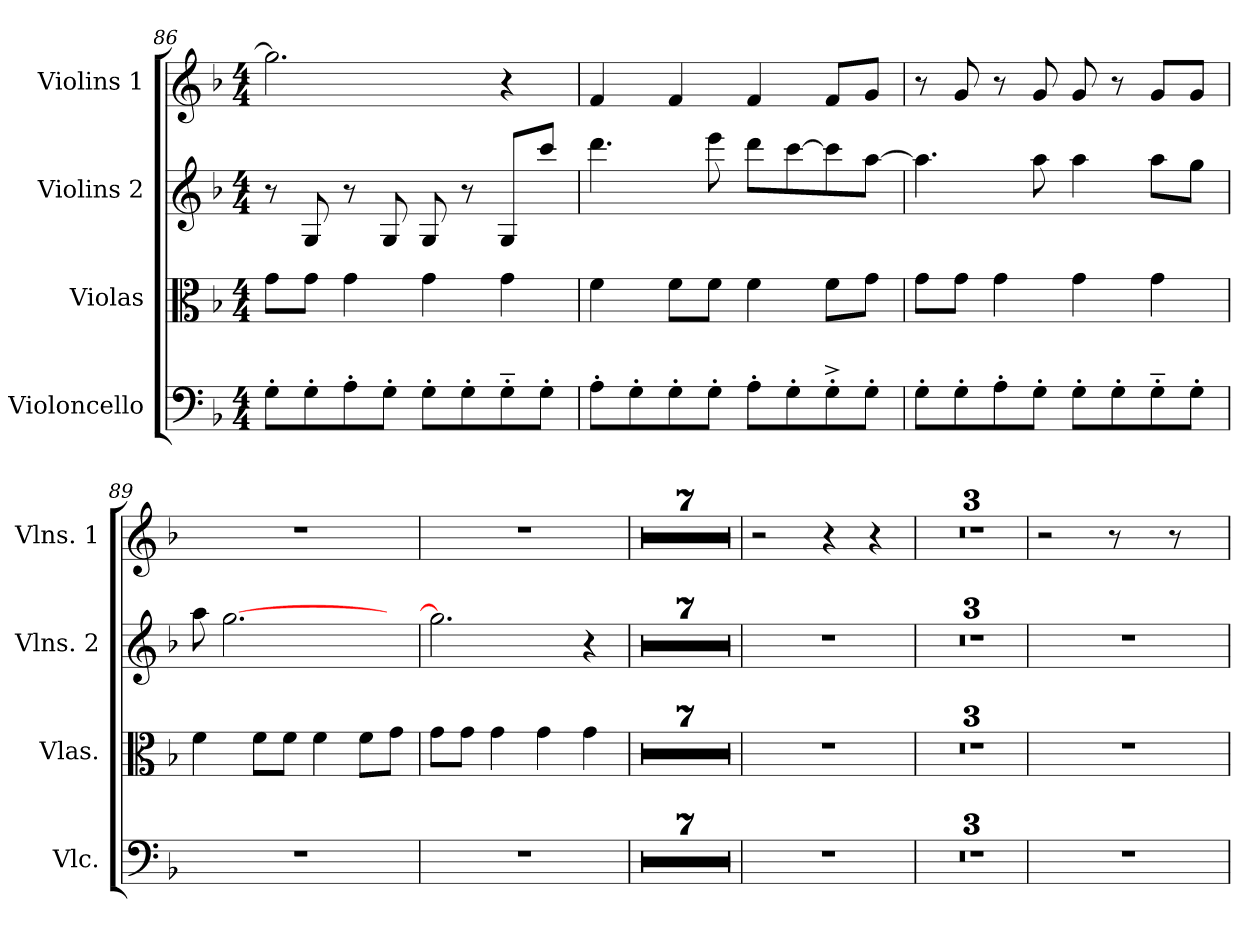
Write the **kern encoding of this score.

**kern	**kern	**kern	**kern
*part4	*part3	*part2	*part1
*staff4	*staff3	*staff2	*staff1
*I"Violoncello	*I"Violas	*I"Violins 2	*I"Violins 1
*I'Vlc.	*I'Vlas.	*I'Vlns. 2	*I'Vlns. 1
!!LO:LB:g=z
*clefF4	*clefC3	*clefG2	*clefG2
*k[b-]	*k[b-]	*k[b-]	*k[b-]
*F:	*F:	*F:	*F:
*M4/4	*M4/4	*M4/4	*M4/4
=86	=86	=86	=86
8G'\L	8g\L	8r	2.gg\]
8G'\	8g\J	8G/	.
8A'\	4g\	8r	.
8G'\J	.	8G/	.
8G'\L	4g\	8G/	.
8G'\	.	8r	.
8G~'\	4g\	8G/L	4r
8G'\J	.	8ccc/J	.
=87	=87	=87	=87
8A'\L	4f\	4.ddd\	4f/
8G'\	.	.	.
8G'\	8f\L	.	4f/
8G'\J	8f\J	8eee\	.
8A'\L	4f\	8ddd\L	4f/
8G'\	.	[8ccc\	.
8G^'\	8f\L	8ccc\]	8f/L
8G'\J	8g\J	[8aa\J	8g/J
=88	=88	=88	=88
8G'\L	8g\L	4.aa\]	8r
8G'\	8g\J	.	8g/
8A'\	4g\	.	8r
8G'\J	.	8aa\	8g/
8G'\L	4g\	4aa\	8g/
8G'\	.	.	8r
8G~'\	4g\	8aa\L	8g/L
8G'\J	.	8gg\J	8g/J
=89	=89	=89	=89
1r	4f\	8aa\	1r
.	.	[2.gg\	.
.	8f\L	.	.
.	8f\J	.	.
.	4f\	.	.
.	8f\L	.	.
.	8g\J	8ryy	.
!!LO:PB:g=z
=90	=90	=90	=90
1r	8g\L	2.gg\]	1r
.	8g\J	.	.
.	4g\	.	.
.	4g\	.	.
.	4g\	4r	.
!!LO:PB:g=z
=91	=91	=91	=91
1r	1r	1r	1r
=92	=92	=92	=92
1r	1r	1r	1r
=93	=93	=93	=93
1r	1r	1r	1r
=94	=94	=94	=94
1r	1r	1r	1r
=95	=95	=95	=95
1r	1r	1r	1r
=96	=96	=96	=96
1r	1r	1r	1r
=97	=97	=97	=97
1r	1r	1r	1r
=98	=98	=98	=98
1r	1r	1r	2r
.	.	.	4r
.	.	.	4r
=99	=99	=99	=99
1r	1r	1r	1r
=100	=100	=100	=100
1r	1r	1r	1r
=101	=101	=101	=101
1r	1r	1r	1r
=102	=102	=102	=102
1r	1r	1r	2r
.	.	.	8r
.	.	.	8ryy
.	.	.	8r
.	.	.	8ryy
=	=	=	=
*-	*-	*-	*-
